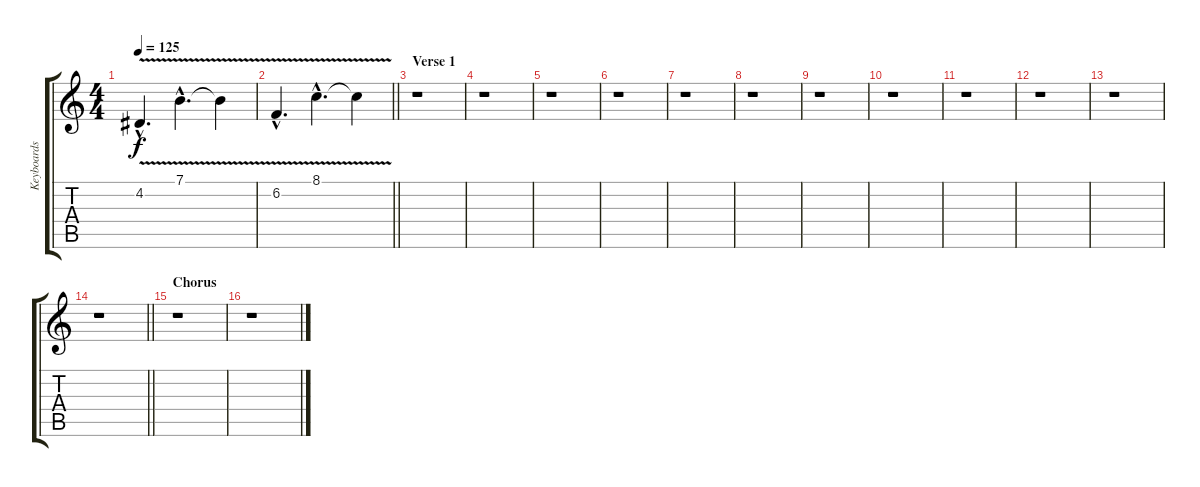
\track ("Keyboards" "Keyboards") {instrument vibraphone}
\staff {score tabs}
\tuning (E4 B3 G3 D3 A2 E2) {hide}
\ts (4 4)
\tempo 125
\clef g2
\ks c
4.2{v hac}.4{d dy f} 7.1{v hac}.4{d} 7.1{t}.4 |
\barLineRight lightlight
6.2{v hac}.4{d} 8.1{v hac}.4{d} 8.1{t}.4 |
\section ("" "Verse 1")
r.1 |
r.1 |
r.1 |
r.1 |
r.1 |
r.1 |
r.1 |
r.1 |
r.1 |
r.1 |
r.1 |
\barLineRight lightlight
r.1 |
\section ("" "Chorus")
r.1 |
r.1
